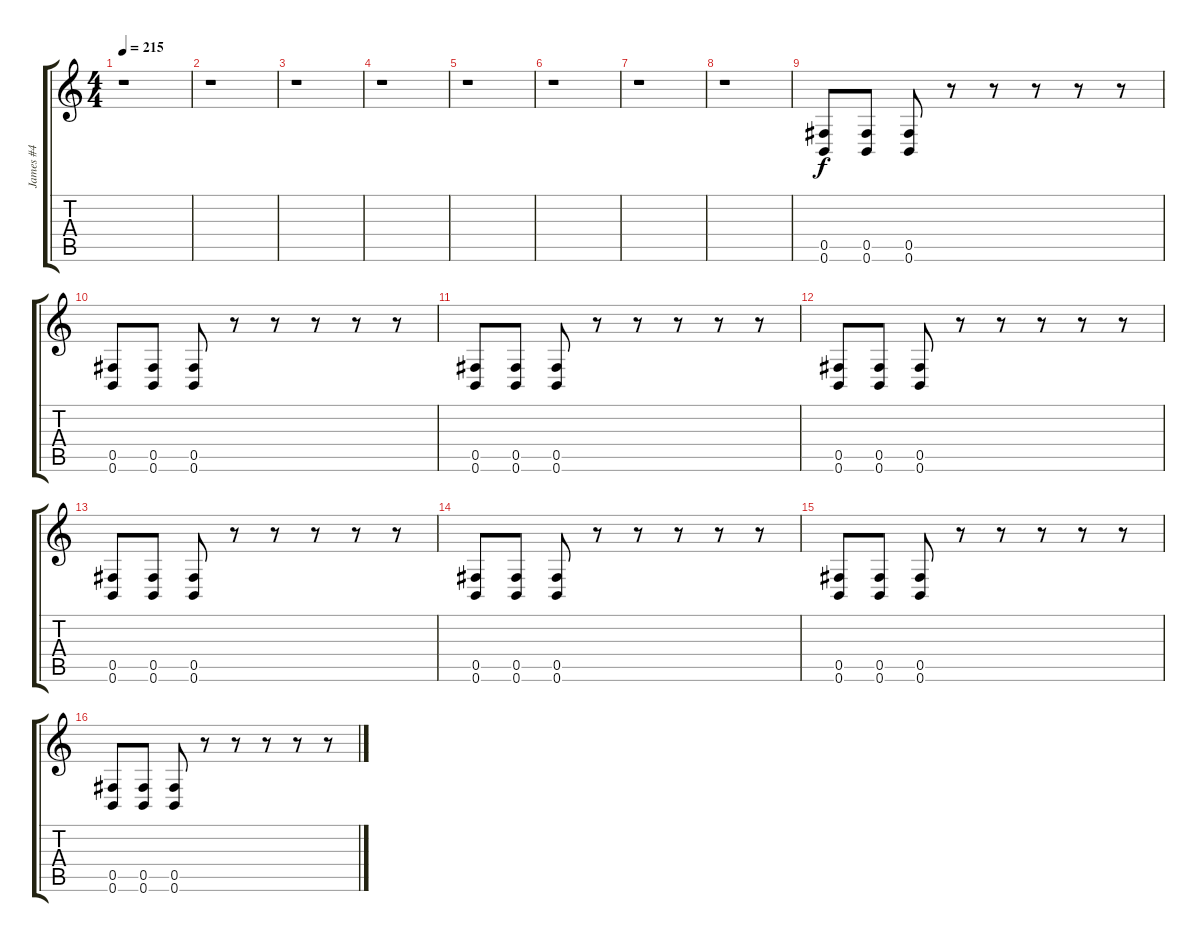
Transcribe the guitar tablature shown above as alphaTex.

\track ("James #4" "James #4") {instrument distortionguitar}
\staff {score tabs}
\tuning (Db4 Ab3 E3 B2 Gb2 B1) {hide}
\ts (4 4)
\tempo 215
\clef g2
\ks c
r.1{dy f instrument distortionguitar} |
r.1 |
r.1 |
r.1 |
r.1 |
r.1 |
r.1 |
r.1 |
(0.5 0.6).8 (0.5 0.6).8 (0.5 0.6).8 r.8 r.8 r.8 r.8 r.8 |
(0.5 0.6).8 (0.5 0.6).8 (0.5 0.6).8 r.8 r.8 r.8 r.8 r.8 |
(0.5 0.6).8 (0.5 0.6).8 (0.5 0.6).8 r.8 r.8 r.8 r.8 r.8 |
(0.5 0.6).8 (0.5 0.6).8 (0.5 0.6).8 r.8 r.8 r.8 r.8 r.8 |
(0.5 0.6).8 (0.5 0.6).8 (0.5 0.6).8 r.8 r.8 r.8 r.8 r.8 |
(0.5 0.6).8 (0.5 0.6).8 (0.5 0.6).8 r.8 r.8 r.8 r.8 r.8 |
(0.5 0.6).8 (0.5 0.6).8 (0.5 0.6).8 r.8 r.8 r.8 r.8 r.8 |
(0.5 0.6).8 (0.5 0.6).8 (0.5 0.6).8 r.8 r.8 r.8 r.8 r.8
